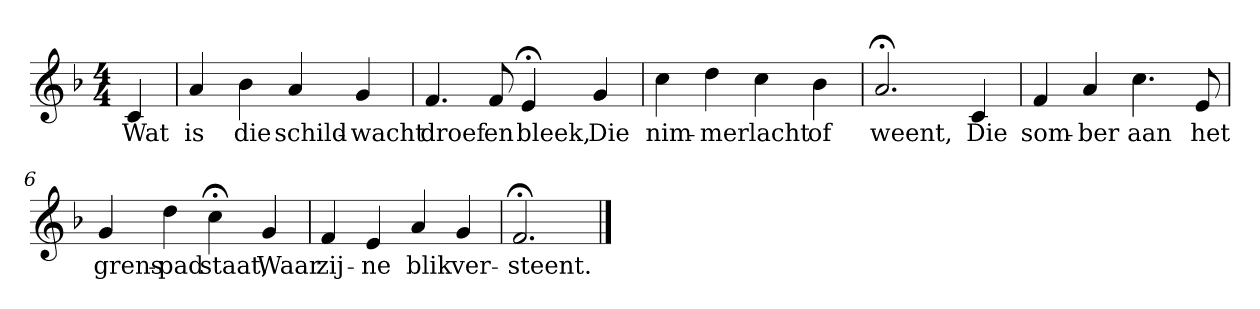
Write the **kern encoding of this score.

**kern	**text
*part1	*part1
*staff1	*staff1
*k[b-]	*
*F:	*
*M4/4	*
*MM120	*
=	=
4c	Wat
=1	=1
4a	is
4b-	die
4a	schild-
4g	-wacht
=2	=2
4.f	droef
8f	en
4e;<	bleek,
4g	Die
=3	=3
4cc	nim-
4dd	-mer
4cc	lacht
4b-	of
=4	=4
2.a;<	weent,
4c	Die
=5	=5
4f	som-
4a	-ber
4.cc	aan
8e	het
=6	=6
4g	grens-
4dd	-pad
4cc;<	staat,
4g	Waar
=7	=7
4f	zij-
4e	-ne
4a	blik
4g	ver-
=8	=8
2.f;<	-steent.
==	==
*-	*-
